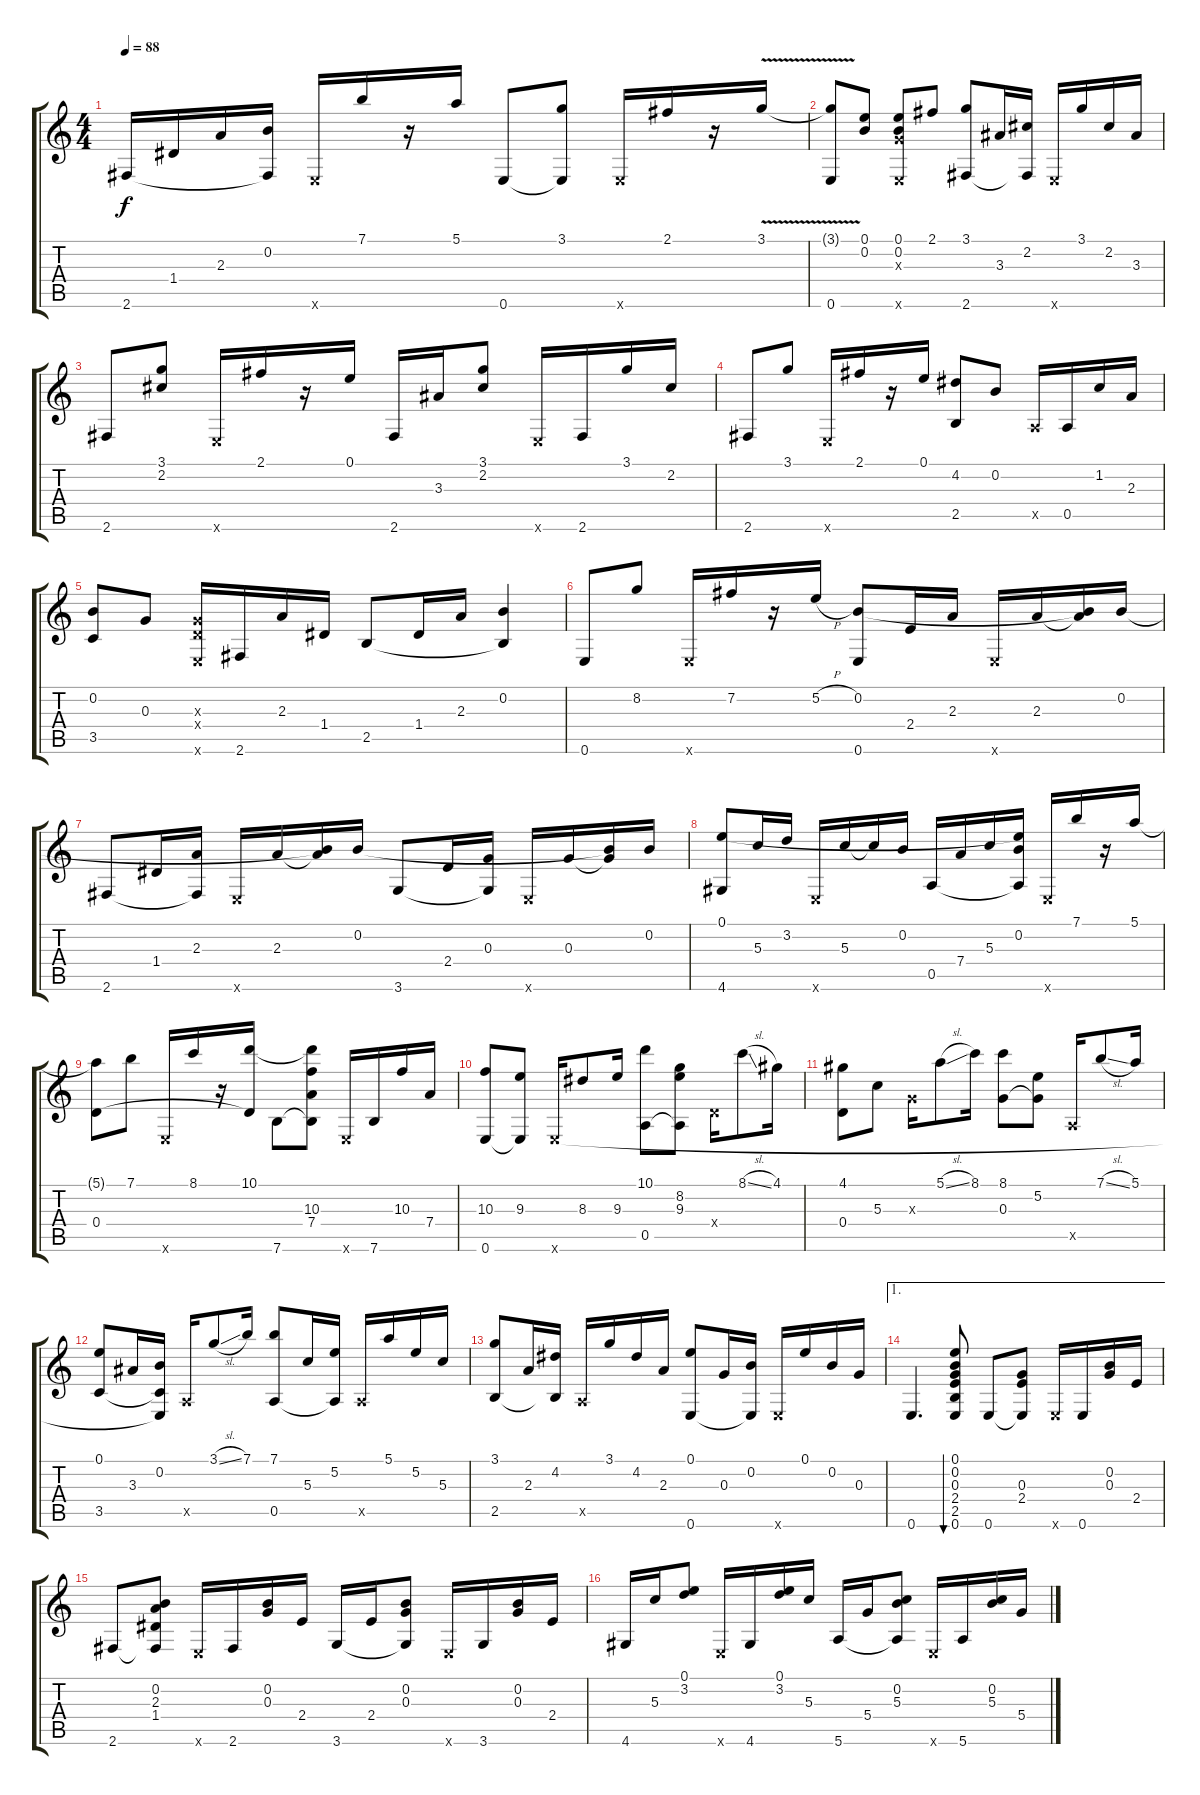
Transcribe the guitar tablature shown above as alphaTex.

\track "" {instrument acousticguitarsteel}
\staff {score tabs}
\tuning (E4 B3 G3 D3 A2 E2) {hide}
\ts (4 4)
\tempo 88
\clef g2
\ks c
2.6.16{dy f} 1.4.16 2.3.16 (0.2 2.6{t}).16 0.6{x}.16 7.1.16 r.16 5.1.16 0.6.8 (3.1 0.6{t}).8 0.6{x}.16 2.1.16 r.16 3.1{v}.16 |
(3.1{t} 0.6).8 (0.1 0.2).8 (0.1 0.2 0.3{x} 0.6{x}).8 2.1.8 (3.1 2.6).8 3.3.16 (2.2 2.6{t}).16 0.6{x}.16 3.1.16 2.2.16 3.3.16 |
2.6.8 (3.1 2.2).8 0.6{x}.16 2.1.16 r.16 0.1.16 2.6.16 3.3.16 (3.1 2.2).8 0.6{x}.16 2.6.16 3.1.16 2.2.16 |
2.6.8 3.1.8 0.6{x}.16 2.1.16 r.16 0.1.16 (4.2 2.5).8 0.2.8 0.5{x}.16 0.5.16 1.2.16 2.3.16 |
(0.2 3.5).8 0.3.8 (0.3{x} 0.4{x} 0.6{x}).16 2.6.16 2.3.16 1.4.16 2.5.8 1.4.16 2.3.16 (0.2 2.5{t}).4 |
0.6.8 8.2.8 0.6{x}.16 7.2.16 r.16 5.2{h}.16 (0.2 0.6).8 2.4.16 2.3.16 0.6{x}.16 2.3.16 (0.2{t} 2.3{t}).16 0.2.16 |
2.6.8 1.4.16 (2.3 2.6{t}).16 0.6{x}.16 2.3.16 (0.2{t} 2.3{t}).16 0.2.16 3.6.8 2.4.16 (0.3 3.6{t}).16 0.6{x}.16 0.3.16 (0.2{t} 0.3{t}).16 0.2.16 |
(0.1 4.6).8 5.3.16 3.2.16 0.6{x}.16 5.3.16 5.3{t}.16 0.2.16 0.5.16 7.4.16 5.3.16 (0.1{t} 0.2 0.5{t}).16 0.6{x}.16 7.1.16 r.16 5.1.16 |
(5.1{t} 0.4).8 7.1.8 0.6{x}.16 8.1.16 r.16 (10.1 0.4{t}).16 7.6.8 (10.1{t} 10.3 7.4 7.6{t}).8 0.6{x}.16 7.6.16 10.3.16 7.4.16 |
(10.3 0.6).8 (9.3 0.6{t}).8 0.6{x}.16 8.3.8 9.3.16 (10.1 0.5).8 (8.2 9.3 0.5{t}).8 0.4{x}.16 8.1{sl}.8 4.1.16 |
(4.1 0.4).8 5.3.8 0.3{x}.16 5.1{sl}.8 8.1.16 (8.1 0.3).8 (5.2 0.3{t}).8 0.5{x}.16 7.1{sl}.8 5.1.16 |
(0.1 3.5).8 3.3.16 (0.2 3.5{t} 0.6{t}).16 0.5{x}.16 3.1{sl}.8 7.1.16 (7.1 0.5).8 5.3.16 (5.2 0.5{t}).16 0.5{x}.16 5.1.16 5.2.16 5.3.16 |
(3.1 2.5).8 2.3.16 (4.2 2.5{t}).16 0.5{x}.16 3.1.16 4.2.16 2.3.16 (0.1 0.6).8 0.3.16 (0.2 0.6{t}).16 0.6{x}.16 0.1.16 0.2.16 0.3.16 |
\ae 1
0.6.4{d} (0.1 0.2 0.3 2.4 2.5 0.6).8{bu 60} 0.6.8 (0.3 2.4 0.6{t}).8 0.6{x}.16 0.6.16 (0.2 0.3).16 2.4.16 |
2.6.8 (0.2 2.3 1.4 2.6{t}).8 0.6{x}.16 2.6.16 (0.2 0.3).16 2.4.16 3.6.16 2.4.16 (0.2 0.3 3.6{t}).8 0.6{x}.16 3.6.16 (0.2 0.3).16 2.4.16 |
4.6.16 5.3.16 (0.1 3.2).8 0.6{x}.16 4.6.16 (0.1 3.2).16 5.3.16 5.6.16 5.4.16 (0.2 5.3 5.6{t}).8 0.6{x}.16 5.6.16 (0.2 5.3).16 5.4.16
